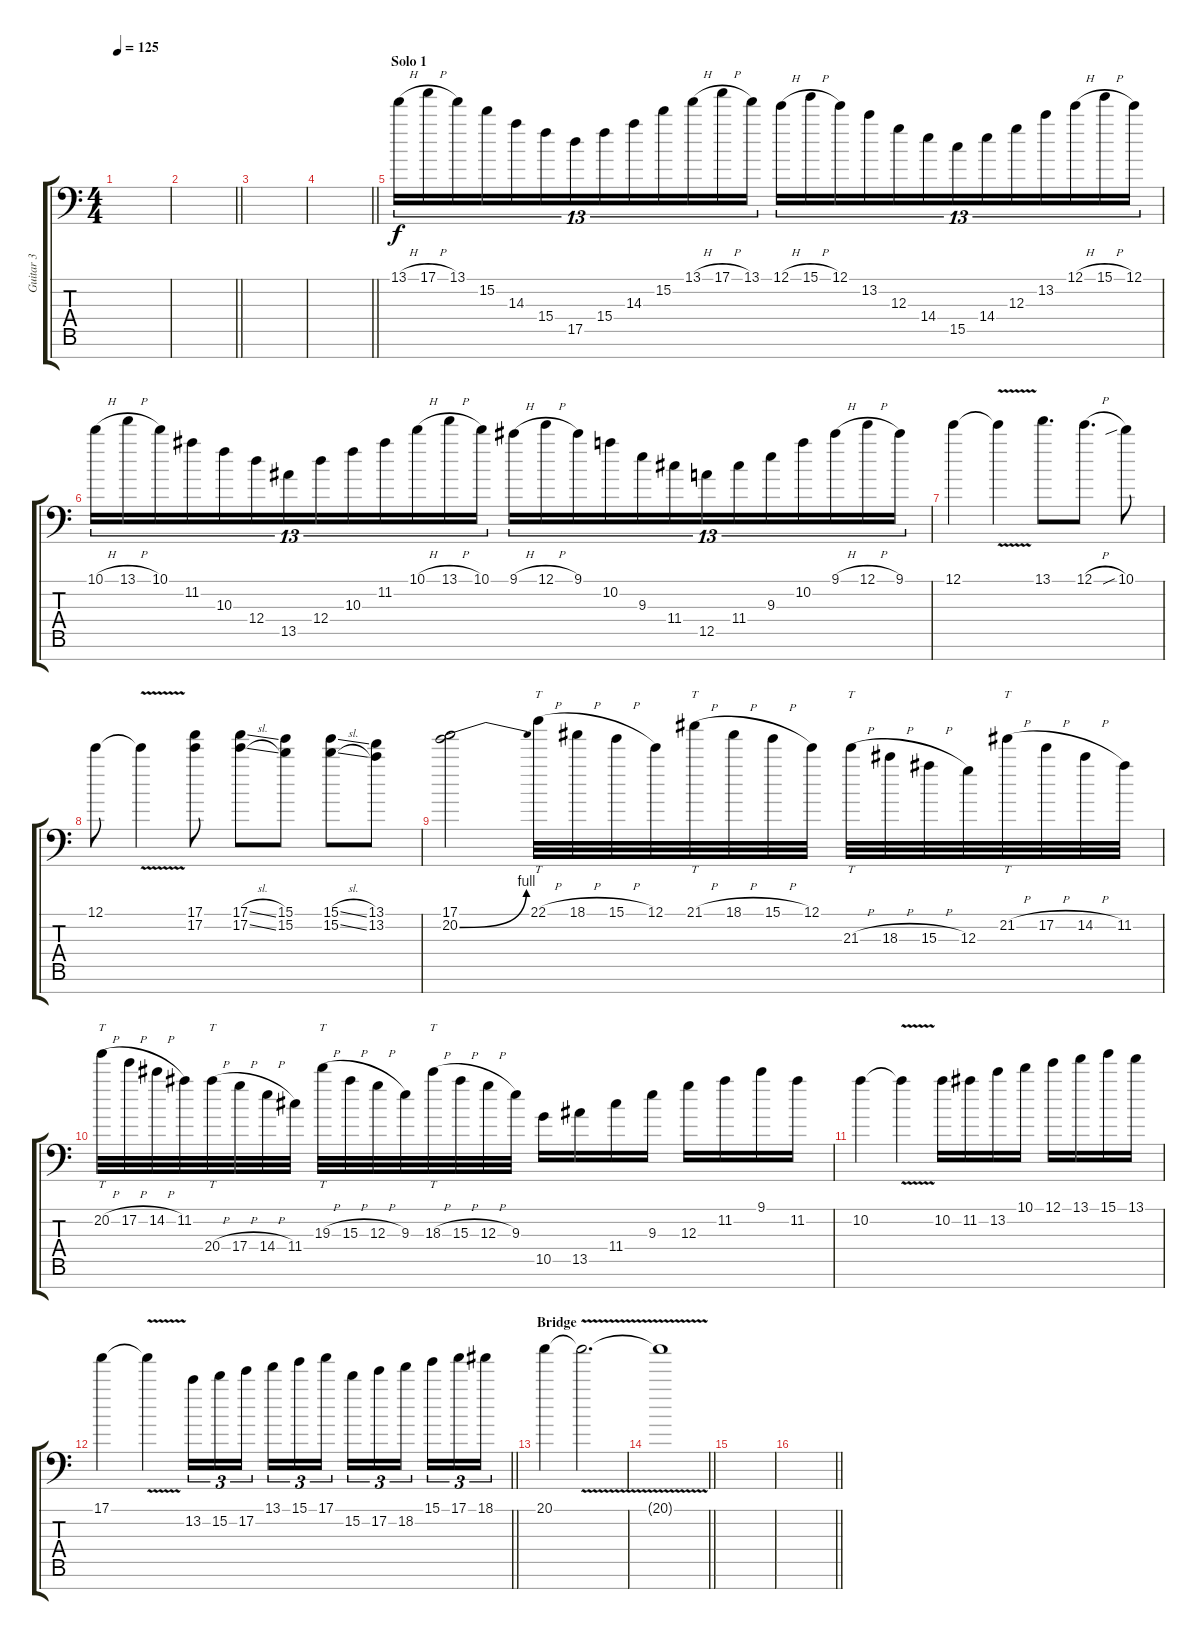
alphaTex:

\track ("Guitar 3" "Guitar 3") {instrument distortionguitar}
\staff {score tabs}
\tuning (E4 B3 G3 D3 A2 E2 A1) {hide}
\ts (4 4)
\tempo 125
\clef f4
\ks c
|
\barLineRight lightlight
|
|
\barLineRight lightlight
|
\section ("" "Solo 1")
13.1{h}.16{tu (13 8) volume 16 balance 8 instrument distortionguitar} 17.1{h}.16{tu (13 8)} 13.1.16{tu (13 8)} 15.2.16{tu (13 8)} 14.3.16{tu (13 8)} 15.4.16{tu (13 8)} 17.5.16{tu (13 8)} 15.4.16{tu (13 8)} 14.3.16{tu (13 8)} 15.2.16{tu (13 8)} 13.1{h}.16{tu (13 8)} 17.1{h}.16{tu (13 8)} 13.1.16{tu (13 8)} 12.1{h}.16{tu (13 8)} 15.1{h}.16{tu (13 8)} 12.1.16{tu (13 8)} 13.2.16{tu (13 8)} 12.3.16{tu (13 8)} 14.4.16{tu (13 8)} 15.5.16{tu (13 8)} 14.4.16{tu (13 8)} 12.3.16{tu (13 8)} 13.2.16{tu (13 8)} 12.1{h}.16{tu (13 8)} 15.1{h}.16{tu (13 8)} 12.1.16{tu (13 8)} |
10.1{h}.16{tu (13 8)} 13.1{h}.16{tu (13 8)} 10.1.16{tu (13 8)} 11.2.16{tu (13 8)} 10.3.16{tu (13 8)} 12.4.16{tu (13 8)} 13.5.16{tu (13 8)} 12.4.16{tu (13 8)} 10.3.16{tu (13 8)} 11.2.16{tu (13 8)} 10.1{h}.16{tu (13 8)} 13.1{h}.16{tu (13 8)} 10.1.16{tu (13 8)} 9.1{h}.16{tu (13 8)} 12.1{h}.16{tu (13 8)} 9.1.16{tu (13 8)} 10.2.16{tu (13 8)} 9.3.16{tu (13 8)} 11.4.16{tu (13 8)} 12.5.16{tu (13 8)} 11.4.16{tu (13 8)} 9.3.16{tu (13 8)} 10.2.16{tu (13 8)} 9.1{h}.16{tu (13 8)} 12.1{h}.16{tu (13 8)} 9.1.16{tu (13 8)} |
12.1.4 12.1{v t}.4 13.1.8{d} 12.1{h}.8{d} 10.1{sib}.8 |
12.1.8 12.1{v t}.4 (17.1 17.2).8 (17.1{sl} 17.2{sl}).8 (15.1 15.2).8 (15.1{sl} 15.2{sl}).8 (13.1 13.2).8 |
(17.1 20.2{be (bend 0 0 60 4)}).2 22.1{h}.32{tt} 18.1{h}.32 15.1{h}.32 12.1.32 21.1{h}.32{tt} 18.1{h}.32 15.1{h}.32 12.1.32 21.3{h}.32{tt} 18.3{h}.32 15.3{h}.32 12.3.32 21.2{h}.32{tt} 17.2{h}.32 14.2{h}.32 11.2.32 |
20.2{h}.32{tt} 17.2{h}.32 14.2{h}.32 11.2.32 20.4{h}.32{tt} 17.4{h}.32 14.4{h}.32 11.4.32 19.3{h}.32{tt} 15.3{h}.32 12.3{h}.32 9.3.32 18.3{h}.32{tt} 15.3{h}.32 12.3{h}.32 9.3.32 10.5.16 13.5.16 11.4.16 9.3.16 12.3.16 11.2.16 9.1.16 11.2.16 |
10.2.4 10.2{v t}.4 10.2.16 11.2.16 13.2.16 10.1.16 12.1.16 13.1.16 15.1.16 13.1.16 |
\barLineRight lightlight
17.1.4 17.1{v t}.4 13.2.16{tu (3 2)} 15.2.16{tu (3 2)} 17.2.16{tu (3 2) beam splitsecondary} 13.1.16{tu (3 2)} 15.1.16{tu (3 2)} 17.1.16{tu (3 2)} 15.2.16{tu (3 2)} 17.2.16{tu (3 2)} 18.2.16{tu (3 2) beam splitsecondary} 15.1.16{tu (3 2)} 17.1.16{tu (3 2)} 18.1.16{tu (3 2)} |
\section ("" "Bridge")
20.1.4 20.1{v t}.2{d volume 3} |
\barLineRight lightlight
20.1{t}.1 |
|
\barLineRight lightlight
